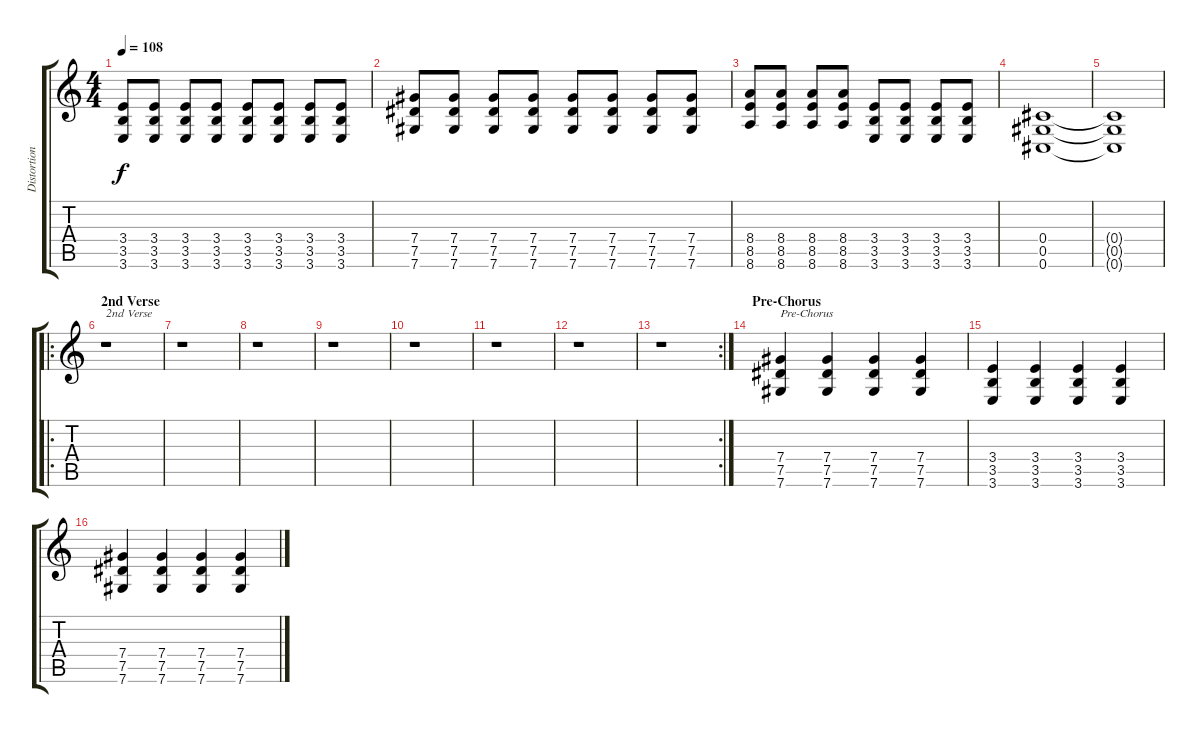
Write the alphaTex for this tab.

\track ("Distortion Guitar" "Distortion") {instrument distortionguitar}
\staff {score tabs}
\tuning (Eb4 Bb3 Gb3 Db3 Ab2 Db2) {hide}
\ts (4 4)
\tempo 108
\clef g2
\ks c
(3.4 3.5 3.6).8{dy f} (3.4 3.5 3.6).8 (3.4 3.5 3.6).8 (3.4 3.5 3.6).8 (3.4 3.5 3.6).8 (3.4 3.5 3.6).8 (3.4 3.5 3.6).8 (3.4 3.5 3.6).8 |
(7.4 7.5 7.6).8 (7.4 7.5 7.6).8 (7.4 7.5 7.6).8 (7.4 7.5 7.6).8 (7.4 7.5 7.6).8 (7.4 7.5 7.6).8 (7.4 7.5 7.6).8 (7.4 7.5 7.6).8 |
(8.4 8.5 8.6).8 (8.4 8.5 8.6).8 (8.4 8.5 8.6).8 (8.4 8.5 8.6).8 (3.4 3.5 3.6).8 (3.4 3.5 3.6).8 (3.4 3.5 3.6).8 (3.4 3.5 3.6).8 |
(0.4 0.5 0.6).1 |
(0.4{t} 0.5{t} 0.6{t}).1 |
\ro
\section ("" "2nd Verse")
r.1{txt "2nd Verse"} |
r.1 |
r.1 |
r.1 |
r.1 |
r.1 |
r.1 |
\rc 2
r.1 |
\section ("" "Pre-Chorus")
(7.4 7.5 7.6).4{txt "Pre-Chorus"} (7.4 7.5 7.6).4 (7.4 7.5 7.6).4 (7.4 7.5 7.6).4 |
(3.4 3.5 3.6).4 (3.4 3.5 3.6).4 (3.4 3.5 3.6).4 (3.4 3.5 3.6).4 |
(7.4 7.5 7.6).4 (7.4 7.5 7.6).4 (7.4 7.5 7.6).4 (7.4 7.5 7.6).4
